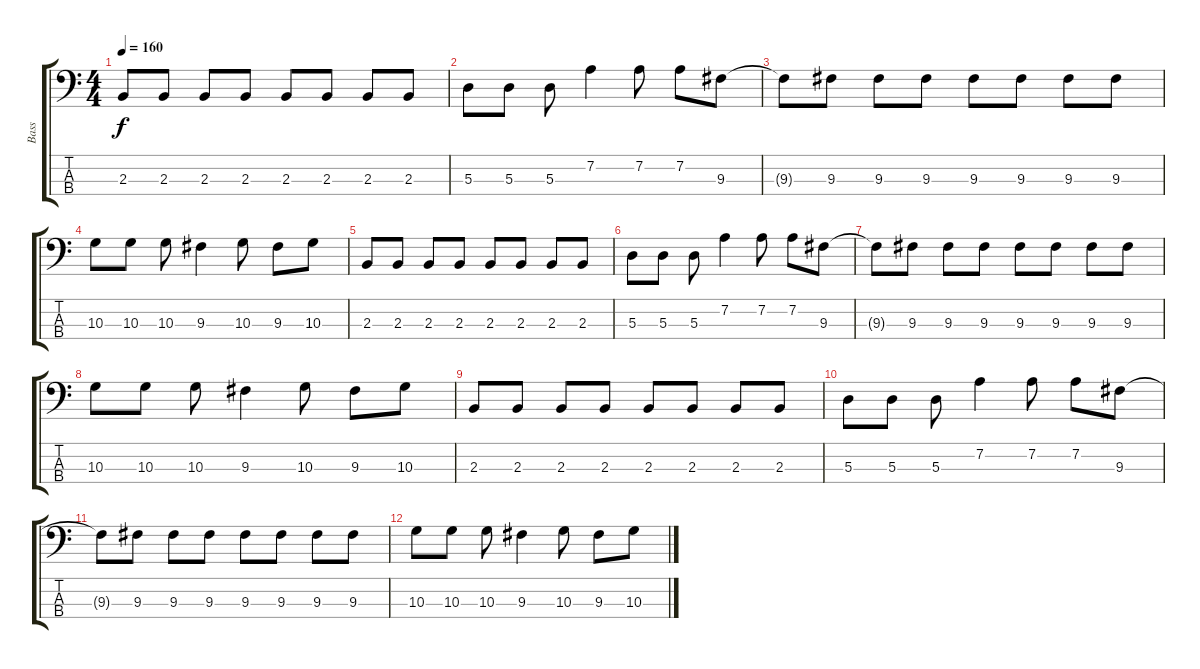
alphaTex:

\track ("Bass" "Bass") {instrument electricbassfinger}
\staff {score tabs}
\tuning (G2 D2 A1 E1) {hide}
\ts (4 4)
\tempo 160
\clef f4
\ks c
2.3.8{dy f} 2.3.8 2.3.8 2.3.8 2.3.8 2.3.8 2.3.8 2.3.8 |
5.3.8 5.3.8 5.3.8 7.2.4 7.2.8 7.2.8 9.3.8 |
9.3{t}.8 9.3.8 9.3.8 9.3.8 9.3.8 9.3.8 9.3.8 9.3.8 |
10.3.8 10.3.8 10.3.8 9.3.4 10.3.8 9.3.8 10.3.8 |
2.3.8 2.3.8 2.3.8 2.3.8 2.3.8 2.3.8 2.3.8 2.3.8 |
5.3.8 5.3.8 5.3.8 7.2.4 7.2.8 7.2.8 9.3.8 |
9.3{t}.8 9.3.8 9.3.8 9.3.8 9.3.8 9.3.8 9.3.8 9.3.8 |
10.3.8 10.3.8 10.3.8 9.3.4 10.3.8 9.3.8 10.3.8 |
2.3.8 2.3.8 2.3.8 2.3.8 2.3.8 2.3.8 2.3.8 2.3.8 |
5.3.8 5.3.8 5.3.8 7.2.4 7.2.8 7.2.8 9.3.8 |
9.3{t}.8 9.3.8 9.3.8 9.3.8 9.3.8 9.3.8 9.3.8 9.3.8 |
10.3.8 10.3.8 10.3.8 9.3.4 10.3.8 9.3.8 10.3.8
